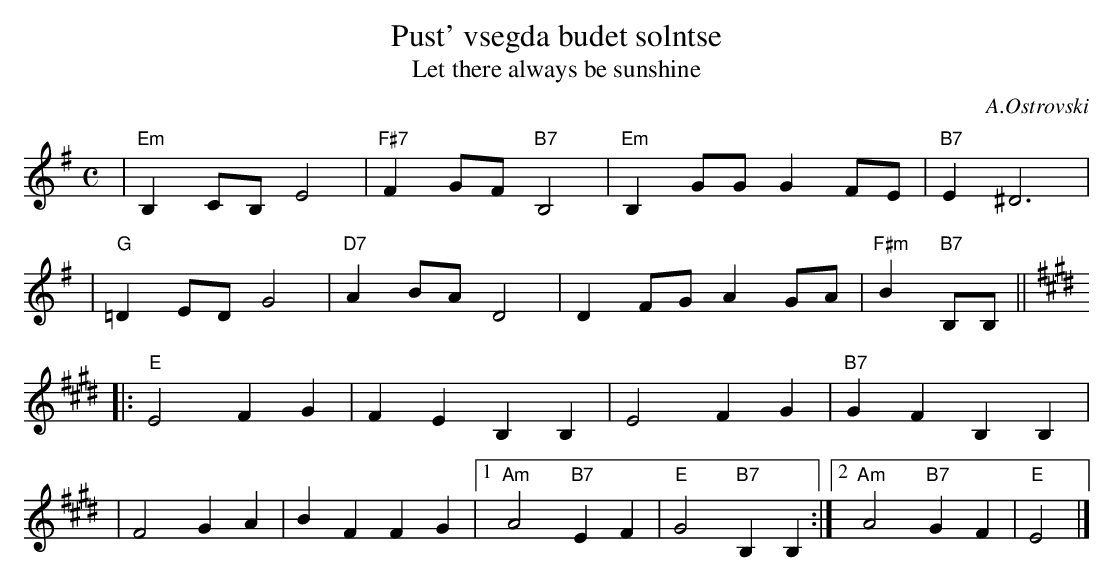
X:1
T: Pust' vsegda budet solntse
T: Let there always be sunshine
C: A.Ostrovski
M: C
L: 1/8
K: Em
| "Em"B,2CB, E4 | "F#7"F2GF "B7"B,4 | "Em"B,2GG G2FE | "B7"E2^D6 |
| "G"=D2ED G4 | "D7"A2BA D4 | D2FG A2GA | "F#m"B2 "B7"B,B, || [K:E]
|: "E"E4 F2G2 | F2E2 B,2B,2 | E4 F2G2 | "B7"G2F2 B,2B,2 |
| F4G2A2 | B2F2 F2G2 |1 "Am"A4 "B7"E2F2 | "E"G4 "B7"B,2B,2 :|2 "Am"A4 "B7"G2F2 | "E"E4 |]
